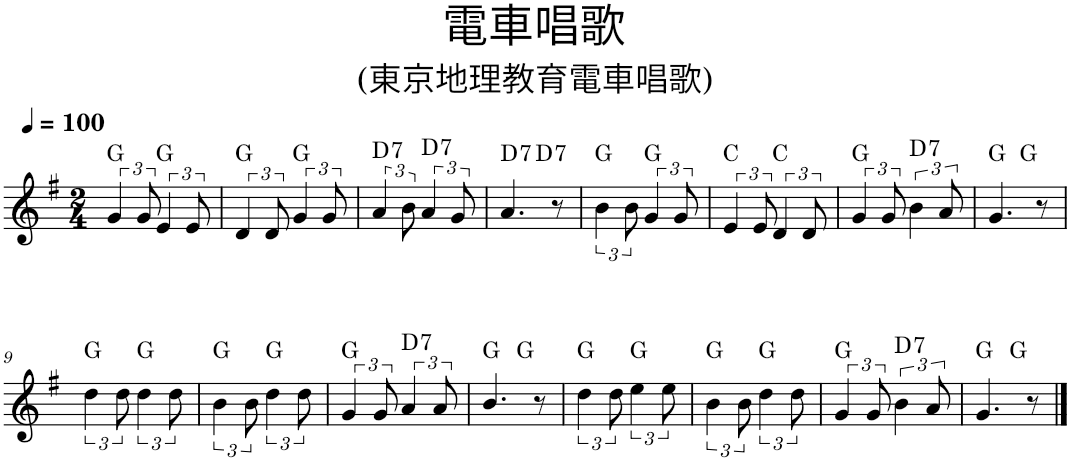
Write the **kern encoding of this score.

**kern	**harte
*part1	*part1
*staff1	*
*I"Piano	*
*I'Pno.	*
*clefG2	*
*k[f#]	*
*M2/4	*
*MM100	*
=1	=1
6g/	G:maj
12g/	.
6e/	G:maj
12e/	.
=2	=2
6d/	G:maj
12d/	.
6g/	G:maj
12g/	.
=3	=3
!	!LO:H:kt=7
6a/	D:7
12b\	.
!	!LO:H:kt=7
6a/	D:7
12g/	.
=4	=4
!	!LO:H:kt=7
*^	*
4.a/	4ryy	D:7
!	!	!LO:H:kt=7
.	4ryy	D:7
8r	.	.
*v	*v	*
=5	=5
6b\	G:maj
12b\	.
6g/	G:maj
12g/	.
=6	=6
6e/	C:maj
12e/	.
6d/	C:maj
12d/	.
=7	=7
6g/	G:maj
12g/	.
!	!LO:H:kt=7
6b\	D:7
12a/	.
=8	=8
*^	*
4.g/	4ryy	G:maj
.	4ryy	G:maj
8r	.	.
*v	*v	*
!!LO:LB:g=z
=9	=9
6dd\	G:maj
12dd\	.
6dd\	G:maj
12dd\	.
=10	=10
6b\	G:maj
12b\	.
6dd\	G:maj
12dd\	.
=11	=11
6g/	G:maj
12g/	.
!	!LO:H:kt=7
6a/	D:7
12a/	.
=12	=12
*^	*
4.b/	4ryy	G:maj
.	4ryy	G:maj
8r	.	.
*v	*v	*
=13	=13
6dd\	G:maj
12dd\	.
6ee\	G:maj
12ee\	.
=14	=14
6b\	G:maj
12b\	.
6dd\	G:maj
12dd\	.
=15	=15
6g/	G:maj
12g/	.
!	!LO:H:kt=7
6b\	D:7
12a/	.
=16	=16
*^	*
4.g/	4ryy	G:maj
.	4ryy	G:maj
8r	.	.
*v	*v	*
==	==
*-	*-
